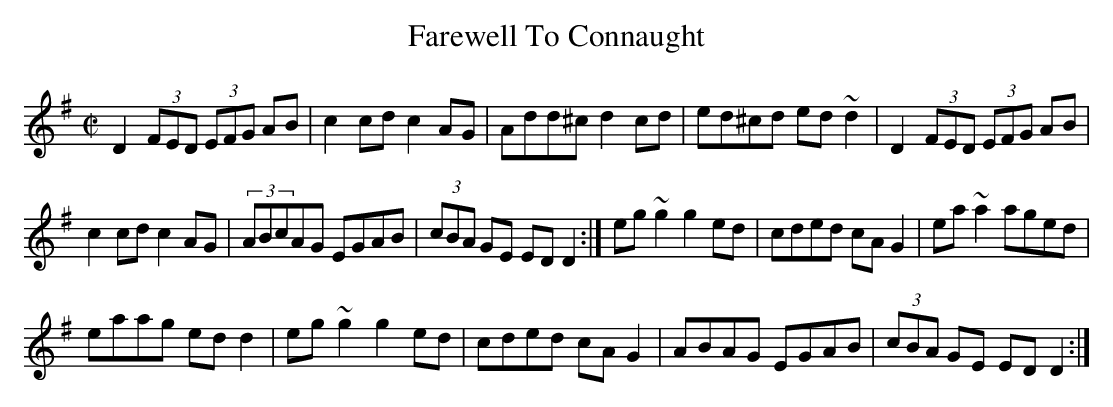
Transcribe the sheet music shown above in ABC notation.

X:1
T:Farewell To Connaught
M:C|
L:1/8
K:Dmix
D2 (3FED (3EFG AB|c2cd c2AG|Add^c d2cd|ed^cd ed~d2|D2 (3FED (3EFG AB|
c2cd c2AG|(3ABcAG EGAB|(3cBA GE EDD2:|eg~g2 g2ed|cded cAG2|ea~a2 aged|
eaag edd2|eg~g2 g2ed|cded cAG2|ABAG EGAB|(3cBA GE ED D2:|
